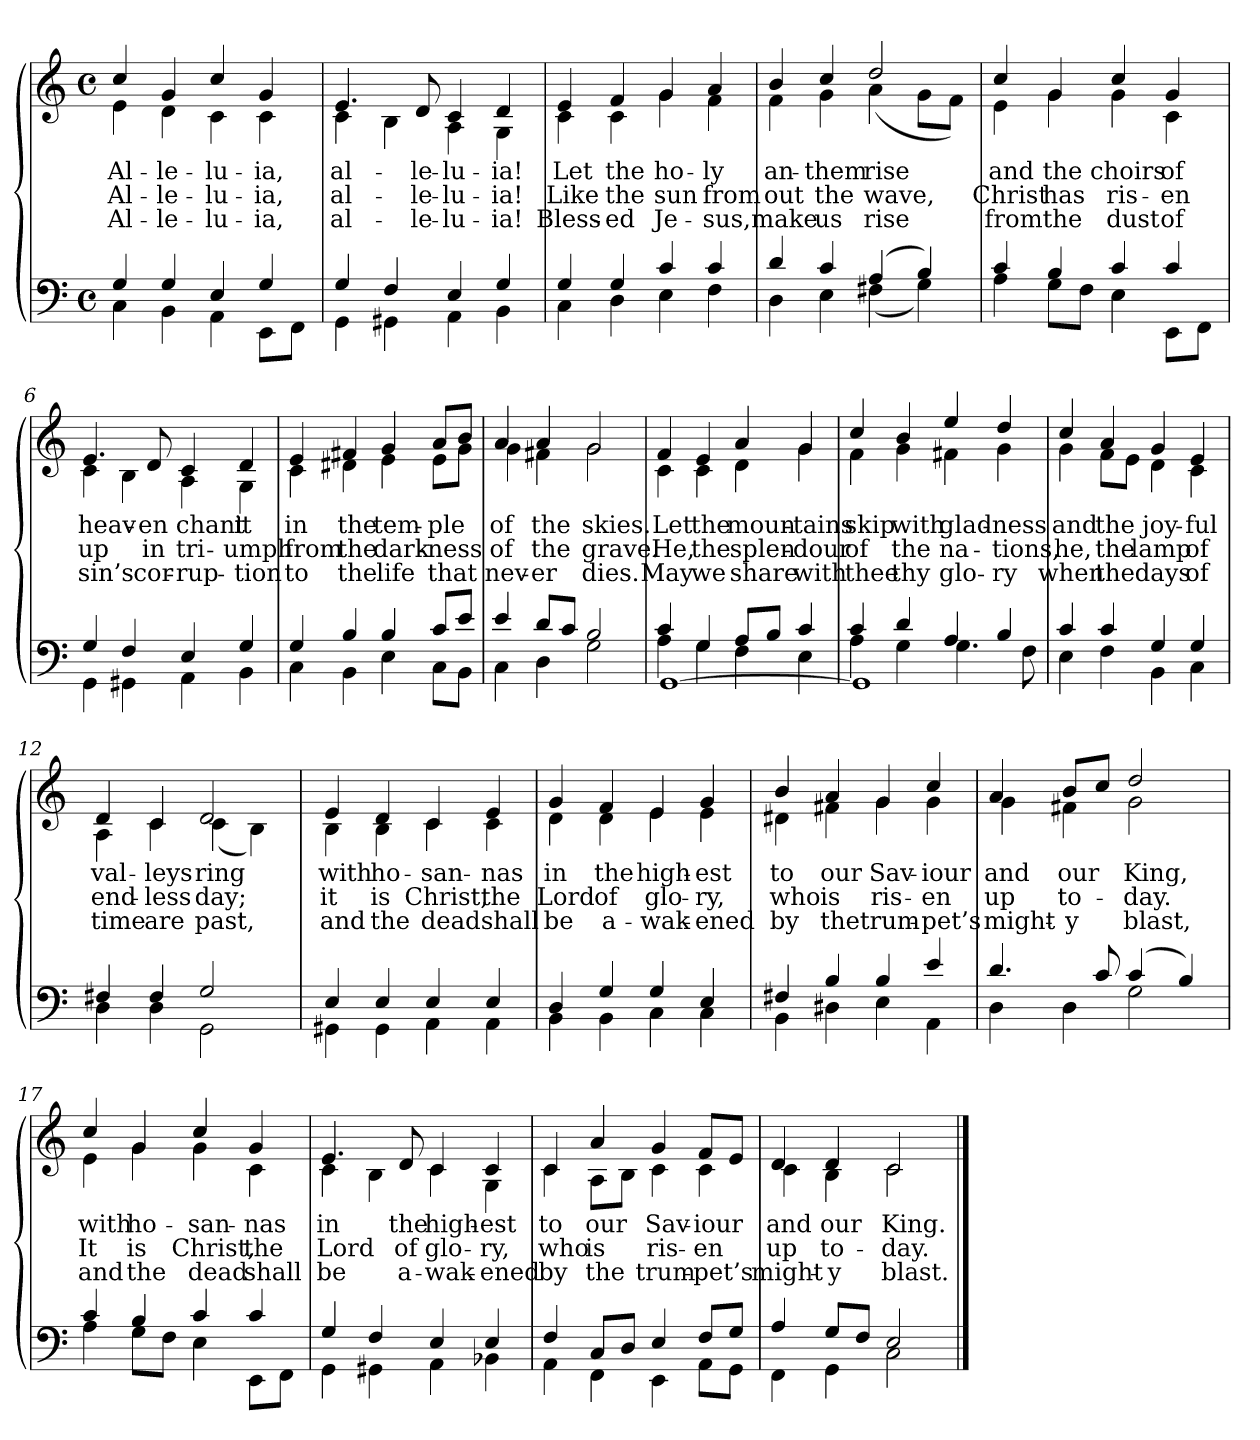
**kern	**kern	**text	**text	**text
*part2	*part1	*part1	*part1	*part1
*staff2	*staff1	*staff1	*staff1	*staff1
*clefF4	*clefG2	*	*	*
*k[]	*k[]	*	*	*
*M4/4	*M4/4	*	*	*
*met(c)	*met(c)	*	*	*
=1	=1	=1	=1	=1
*^	*	*	*	*
!	!	!LO:TX:b:i:t=Verse	!	!	!
!	!	!	!LO:LY:b	!LO:LY:b	!LO:LY:b
*	*	*^	*	*	*
4G/	4C\	4cc/	4e\	Al-	Al-	Al-
!	!	!	!	!LO:LY:b	!LO:LY:b	!LO:LY:b
4G/	4BB\	4g/	4d\	-le-	-le-	-le-
!	!	!	!	!LO:LY:b	!LO:LY:b	!LO:LY:b
4E/	4AA\	4cc/	4c\	-lu-	-lu-	-lu-
!	!	!	!	!LO:LY:b	!LO:LY:b	!LO:LY:b
4G/	8EE\L	4g/	4c\	-ia,	-ia,	-ia,
.	8FF\J	.	.	.	.	.
=2	=2	=2	=2	=2	=2	=2
!	!	!	!	!LO:LY:b	!LO:LY:b	!LO:LY:b
4G/	4GG\	4.e/	4c\	al-	al-	al-
4F/	4GG#X\	.	4B\	.	.	.
!	!	!	!	!LO:LY:b	!LO:LY:b	!LO:LY:b
.	.	8d/	.	-le-	-le-	-le-
!	!	!	!	!LO:LY:b	!LO:LY:b	!LO:LY:b
4E/	4AA\	4c/	4A\	-lu-	-lu-	-lu-
!	!	!	!	!LO:LY:b	!LO:LY:b	!LO:LY:b
4G/	4BB\	4d/	4G\	-ia!	-ia!	-ia!
!!LO:LB:g=z	!!
=3	=3	=3	=3	=3	=3	=3
!	!	!	!	!LO:LY:b	!LO:LY:b	!LO:LY:b
4G/	4C\	4e/	4c\	Let	Like	Bless-
!	!	!	!	!LO:LY:b	!LO:LY:b	!LO:LY:b
4G/	4D\	4f/	4c\	the	the	-ed
!	!	!	!	!LO:LY:b	!LO:LY:b	!LO:LY:b
4c/	4E\	4g/	4g\	ho-	sun	Je-
!	!	!	!	!LO:LY:b	!LO:LY:b	!LO:LY:b
4c/	4F\	4a/	4f\	-ly	from	-sus,
=4	=4	=4	=4	=4	=4	=4
!	!	!	!	!LO:LY:b	!LO:LY:b	!LO:LY:b
4d/	4D\	4b/	4f\	an-	out	make
!	!	!	!	!LO:LY:b	!LO:LY:b	!LO:LY:b
4c/	4E\	4cc/	4g\	-them	the	us
!	!	!	!	!LO:LY:b	!LO:LY:b	!LO:LY:b
(>4A/	(<4F#X\	2dd/	(<4a\	rise	wave,	rise
4B/)	4G\)	.	8g\L	.	.	.
.	.	.	8f\J)	.	.	.
!!LO:LB:g=z	!!
=5	=5	=5	=5	=5	=5	=5
!	!	!	!	!LO:LY:b	!LO:LY:b	!LO:LY:b
4c/	4A\	4cc/	4e\	and	Christ	from
!	!	!	!	!LO:LY:b	!LO:LY:b	!LO:LY:b
4B/	8G\L	4g/	4g\	the	has	the
.	8F\J	.	.	.	.	.
!	!	!	!	!LO:LY:b	!LO:LY:b	!LO:LY:b
4c/	4E\	4cc/	4g\	choirs	ris-	dust
!	!	!	!	!LO:LY:b	!LO:LY:b	!LO:LY:b
4c/	8EE\L	4g/	4c\	of	-en	of
.	8FF\J	.	.	.	.	.
=6	=6	=6	=6	=6	=6	=6
!	!	!	!	!LO:LY:b	!LO:LY:b	!LO:LY:b
4G/	4GG\	4.e/	4c\	heav-	up	sin’s
4F/	4GG#X\	.	4B\	.	.	.
!	!	!	!	!LO:LY:b	!LO:LY:b	!LO:LY:b
.	.	8d/	.	-en	in	cor-
!	!	!	!	!LO:LY:b	!LO:LY:b	!LO:LY:b
4E/	4AA\	4c/	4A\	chant	tri-	-rup-
!	!	!	!	!LO:LY:b	!LO:LY:b	!LO:LY:b
4G/	4BB\	4d/	4G\	it	-umph	-tion
!!LO:LB:g=z	!!
=7	=7	=7	=7	=7	=7	=7
!	!	!	!	!LO:LY:b	!LO:LY:b	!LO:LY:b
4G/	4C\	4e/	4c\	in	from	to
!	!	!	!	!LO:LY:b	!LO:LY:b	!LO:LY:b
4B/	4BB\	4f#X/	4d#X\	the	the	the
!	!	!	!	!LO:LY:b	!LO:LY:b	!LO:LY:b
4B/	4E\	4g/	4e\	tem-	dark-	life
!	!	!	!	!LO:LY:b	!LO:LY:b	!LO:LY:b
8c/L	8C\L	8a/L	8e\L	-ple	-ness	that
8e/J	8BB\J	8b/J	8g\J	.	.	.
=8	=8	=8	=8	=8	=8	=8
!	!	!	!	!LO:LY:b	!LO:LY:b	!LO:LY:b
4e/	4C\	4a/	4g\	of	of	nev-
!	!	!	!	!LO:LY:b	!LO:LY:b	!LO:LY:b
8d/L	4D\	4a/	4f#X\	the	the	-er
8c/J	.	.	.	.	.	.
!	!	!	!	!LO:LY:b	!LO:LY:b	!LO:LY:b
2B/	2G\	2g/	2g\	skies.	grave.	dies.
!!LO:LB:g=z	!!
=9	=9	=9	=9	=9	=9	=9
*	*^	*	*	*	*	*
!	!	!	!	!	!LO:LY:b	!LO:LY:b	!LO:LY:b
4c/	4A\	[1GG!	4f/	4c\	Let	He,	May
!	!	!	!	!	!LO:LY:b	!LO:LY:b	!LO:LY:b
4G/	4G\	.	4e/	4c\	the	the	we
!	!	!	!	!	!LO:LY:b	!LO:LY:b	!LO:LY:b
8A/L	4F\	.	4a/	4d\	moun-	splen-	share
8B/J	.	.	.	.	.	.	.
!	!	!	!	!	!LO:LY:b	!LO:LY:b	!LO:LY:b
4c/	4E\	.	4g/	4g\	-tains	-dour	with
=10	=10	=10	=10	=10	=10	=10	=10
!	!	!	!	!	!LO:LY:b	!LO:LY:b	!LO:LY:b
4c/	4A\	1GG!]	4cc/	4f\	skip	of	thee
!	!	!	!	!	!LO:LY:b	!LO:LY:b	!LO:LY:b
4d/	4G\	.	4b/	4g\	with	the	thy
!	!	!	!	!	!LO:LY:b	!LO:LY:b	!LO:LY:b
4A/	4.G\	.	4ee/	4f#X\	glad-	na-	glo-
!	!	!	!	!	!LO:LY:b	!LO:LY:b	!LO:LY:b
4B/	.	.	4dd/	4g\	-ness	-tions,	-ry
.	8F\	.	.	.	.	.	.
*	*v	*v	*	*	*	*	*
!!LO:LB:g=z	!!
=11	=11	=11	=11	=11	=11	=11
!	!	!	!	!LO:LY:b	!LO:LY:b	!LO:LY:b
4c/	4E\	4cc/	4g\	and	he,	when
!	!	!	!	!LO:LY:b	!LO:LY:b	!LO:LY:b
4c/	4F\	4a/	8f\L	the	the	the
.	.	.	8e\J	.	.	.
!	!	!	!	!LO:LY:b	!LO:LY:b	!LO:LY:b
4G/	4BB\	4g/	4d\	joy-	lamp	days
!	!	!	!	!LO:LY:b	!LO:LY:b	!LO:LY:b
4G/	4C\	4e/	4c\	-ful	of	of
=12	=12	=12	=12	=12	=12	=12
!	!	!	!	!LO:LY:b	!LO:LY:b	!LO:LY:b
4F#X/	4D\	4d/	4A\	val-	end-	time
!	!	!	!	!LO:LY:b	!LO:LY:b	!LO:LY:b
4F#/	4D\	4c/	4c\	-leys	-less	are
!	!	!	!	!LO:LY:b	!LO:LY:b	!LO:LY:b
2G/	2GG\	2d/	(<4c\	ring	day;	past,
.	.	.	4B\)	.	.	.
!!LO:LB:g=z	!!
=13	=13	=13	=13	=13	=13	=13
!	!	!	!	!LO:LY:b	!LO:LY:b	!LO:LY:b
4E/	4GG#X\	4e/	4B\	with	it	and
!	!	!	!	!LO:LY:b	!LO:LY:b	!LO:LY:b
4E/	4GG#\	4d/	4B\	ho-	is	the
!	!	!	!	!LO:LY:b	!LO:LY:b	!LO:LY:b
4E/	4AA\	4c/	4c\	-san-	Christ,	dead
!	!	!	!	!LO:LY:b	!LO:LY:b	!LO:LY:b
4E/	4AA\	4e/	4c\	-nas	the	shall
=14	=14	=14	=14	=14	=14	=14
!	!	!	!	!LO:LY:b	!LO:LY:b	!LO:LY:b
4D/	4BB\	4g/	4d\	in	Lord	be
!	!	!	!	!LO:LY:b	!LO:LY:b	!LO:LY:b
4G/	4BB\	4f/	4d\	the	of	a-
!	!	!	!	!LO:LY:b	!LO:LY:b	!LO:LY:b
4G/	4C\	4e/	4e\	high-	glo-	-wak-
!	!	!	!	!LO:LY:b	!LO:LY:b	!LO:LY:b
4E/	4C\	4g/	4e\	-est	-ry,	-ened
!!LO:LB:g=z	!!
=15	=15	=15	=15	=15	=15	=15
!	!	!	!	!LO:LY:b	!LO:LY:b	!LO:LY:b
4F#X/	4BB\	4b/	4d#X\	to	who	by
!	!	!	!	!LO:LY:b	!LO:LY:b	!LO:LY:b
4B/	4D#X\	4a/	4f#X\	our	is	the
!	!	!	!	!LO:LY:b	!LO:LY:b	!LO:LY:b
4B/	4E\	4g/	4g\	Sav-	ris-	trum-
!	!	!	!	!LO:LY:b	!LO:LY:b	!LO:LY:b
4e/	4AA\	4cc/	4g\	-iour	-en	-pet’s
=16	=16	=16	=16	=16	=16	=16
!	!	!	!	!LO:LY:b	!LO:LY:b	!LO:LY:b
4.d/	4D\	4a/	4g\	and	up	might-
!	!	!	!	!LO:LY:b	!LO:LY:b	!LO:LY:b
.	4D\	8b/L	4f#X\	our	to-	-y
8c/	.	8cc/J	.	.	.	.
!	!	!	!	!LO:LY:b	!LO:LY:b	!LO:LY:b
(>4c/	2G\	2dd/	2g\	King,	-day.	blast,
4B/)	.	.	.	.	.	.
!!LO:LB:g=z	!!
=17	=17	=17	=17	=17	=17	=17
!	!	!	!	!LO:LY:b	!LO:LY:b	!LO:LY:b
4c/	4A\	4cc/	4e\	with	It	and
!	!	!	!	!LO:LY:b	!LO:LY:b	!LO:LY:b
4B/	8G\L	4g/	4g\	ho-	is	the
.	8F\J	.	.	.	.	.
!	!	!	!	!LO:LY:b	!LO:LY:b	!LO:LY:b
4c/	4E\	4cc/	4g\	-san-	Christ,	dead
!	!	!	!	!LO:LY:b	!LO:LY:b	!LO:LY:b
4c/	8EE\L	4g/	4c\	-nas	the	shall
.	8FF\J	.	.	.	.	.
=18	=18	=18	=18	=18	=18	=18
!	!	!	!	!LO:LY:b	!LO:LY:b	!LO:LY:b
4G/	4GG\	4.e/	4c\	in	Lord	be
4F/	4GG#X\	.	4B\	.	.	.
!	!	!	!	!LO:LY:b	!LO:LY:b	!LO:LY:b
.	.	8d/	.	the	of	a-
!	!	!	!	!LO:LY:b	!LO:LY:b	!LO:LY:b
4E/	4AA\	4c/	4c\	high-	glo-	-wak-
!	!	!	!	!LO:LY:b	!LO:LY:b	!LO:LY:b
4E/	4BB-X\	4c/	4G\	-est	-ry,	-ened
!!LO:LB:g=z	!!
=19	=19	=19	=19	=19	=19	=19
!	!	!	!	!LO:LY:b	!LO:LY:b	!LO:LY:b
4F/	4AA\	4c/	4c\	to	who	by
!	!	!	!	!LO:LY:b	!LO:LY:b	!LO:LY:b
8C/L	4FF\	4a/	8A\L	our	is	the
8D/J	.	.	8B\J	.	.	.
!	!	!	!	!LO:LY:b	!LO:LY:b	!LO:LY:b
4E/	4EE\	4g/	4c\	Sav-	ris-	trum-
!	!	!	!	!LO:LY:b	!LO:LY:b	!LO:LY:b
8F/L	8AA\L	8f/L	4c\	-iour	-en	-pet’s
8G/J	8GG\J	8e/J	.	.	.	.
=20	=20	=20	=20	=20	=20	=20
!	!	!	!	!LO:LY:b	!LO:LY:b	!LO:LY:b
4A/	4FF\	4d/	4c\	and	up	might-
!	!	!	!	!LO:LY:b	!LO:LY:b	!LO:LY:b
8G/L	4GG\	4d/	4B\	our	to-	-y
8F/J	.	.	.	.	.	.
!	!	!	!	!LO:LY:b	!LO:LY:b	!LO:LY:b
2E/	2C\	2c/	2c\	King.	-day.	blast.
*v	*v	*	*	*	*	*
*	*v	*v	*	*	*
==	==	==	==	==
*-	*-	*-	*-	*-
